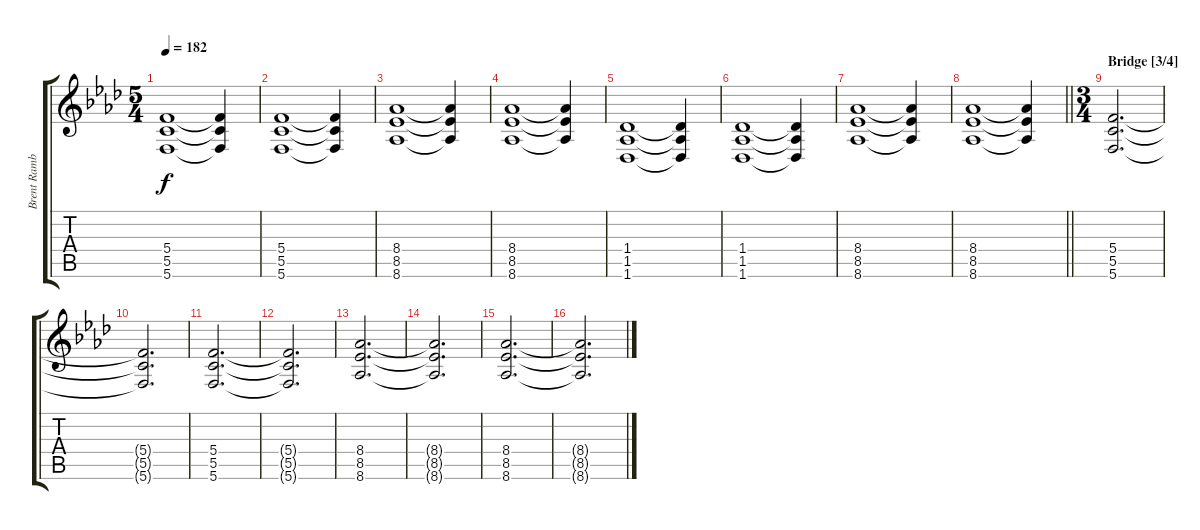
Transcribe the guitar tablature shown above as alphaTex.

\track ("Brent Rambler [Guitar]" "Brent Ramb") {instrument distortionguitar}
\staff {score tabs}
\tuning (D4 A3 F3 C3 G2 C2) {hide}
\ts (5 4)
\tempo 182
\clef g2
\ks fminor
(5.4 5.5 5.6).1{dy f} (5.4{t} 5.5{t} 5.6{t}).4 |
(5.4 5.5 5.6).1 (5.4{t} 5.5{t} 5.6{t}).4 |
(8.4 8.5 8.6).1 (8.4{t} 8.5{t} 8.6{t}).4 |
(8.4 8.5 8.6).1 (8.4{t} 8.5{t} 8.6{t}).4 |
(1.4 1.5 1.6).1 (1.4{t} 1.5{t} 1.6{t}).4 |
(1.4 1.5 1.6).1 (1.4{t} 1.5{t} 1.6{t}).4 |
(8.4 8.5 8.6).1 (8.4{t} 8.5{t} 8.6{t}).4 |
\barLineRight lightlight
(8.4 8.5 8.6).1 (8.4{t} 8.5{t} 8.6{t}).4 |
\ts (3 4)
\section ("" "Bridge [3/4]")
(5.4 5.5 5.6).2{d} |
(5.4{t} 5.5{t} 5.6{t}).2{d} |
(5.4 5.5 5.6).2{d} |
(5.4{t} 5.5{t} 5.6{t}).2{d} |
(8.4 8.5 8.6).2{d} |
(8.4{t} 8.5{t} 8.6{t}).2{d} |
(8.4 8.5 8.6).2{d} |
(8.4{t} 8.5{t} 8.6{t}).2{d}
